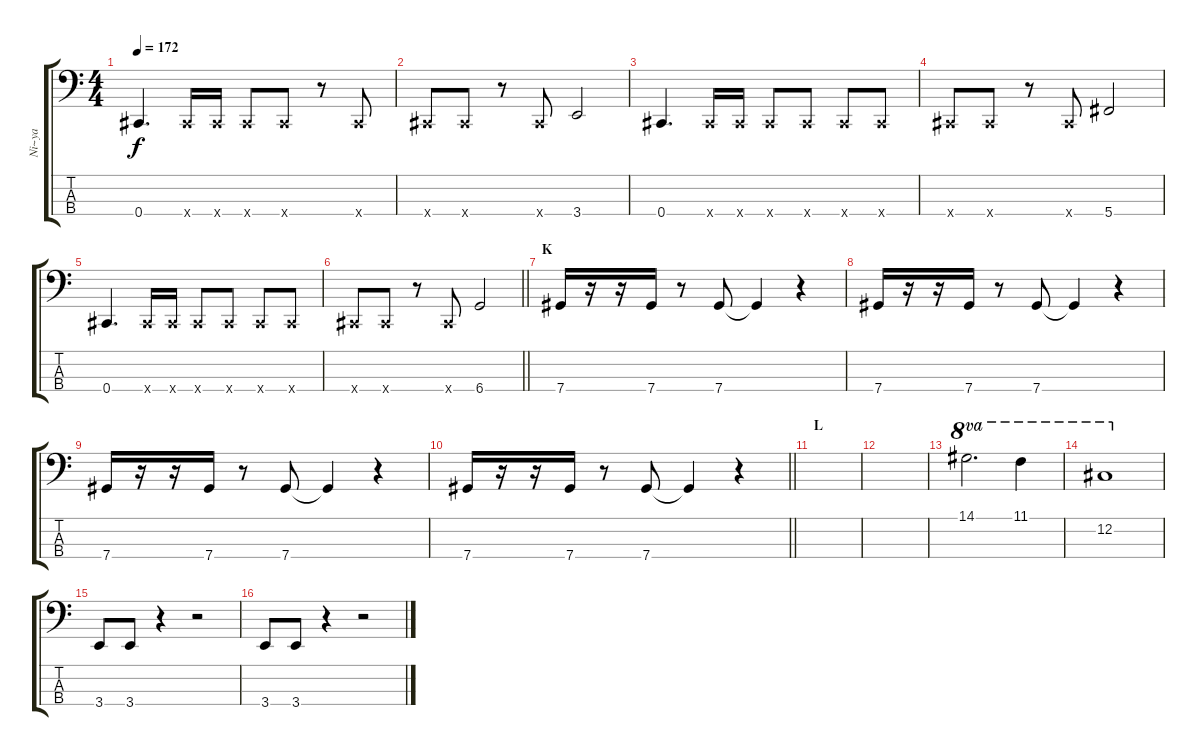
\track ("Ni~ya" "Ni~ya") {instrument electricbasspick}
\staff {score tabs}
\tuning (Gb2 Db2 Ab1 Db1) {hide}
\ts (4 4)
\tempo 172
\clef f4
\ks c
0.4.4{d dy f} 0.4{x}.16 0.4{x}.16 0.4{x}.8 0.4{x}.8 r.8 0.4{x}.8 |
0.4{x}.8 0.4{x}.8 r.8 0.4{x}.8 3.4.2 |
0.4.4{d} 0.4{x}.16 0.4{x}.16 0.4{x}.8 0.4{x}.8 0.4{x}.8 0.4{x}.8 |
0.4{x}.8 0.4{x}.8 r.8 0.4{x}.8 5.4.2 |
0.4.4{d} 0.4{x}.16 0.4{x}.16 0.4{x}.8 0.4{x}.8 0.4{x}.8 0.4{x}.8 |
\barLineRight lightlight
0.4{x}.8 0.4{x}.8 r.8 0.4{x}.8 6.4.2 |
\section ("" "K")
7.4.16 r.16 r.16 7.4.16 r.8 7.4.8 7.4{t}.4 r.4 |
7.4.16 r.16 r.16 7.4.16 r.8 7.4.8 7.4{t}.4 r.4 |
7.4.16 r.16 r.16 7.4.16 r.8 7.4.8 7.4{t}.4 r.4 |
\barLineRight lightlight
7.4.16 r.16 r.16 7.4.16 r.8 7.4.8 7.4{t}.4 r.4 |
\section ("" "L")
|
|
14.1.2{d ot 8va} 11.1.4{ot 8va} |
12.2.1{ot 8va} |
3.4.8 3.4.8 r.4 r.2 |
3.4.8 3.4.8 r.4 r.2
